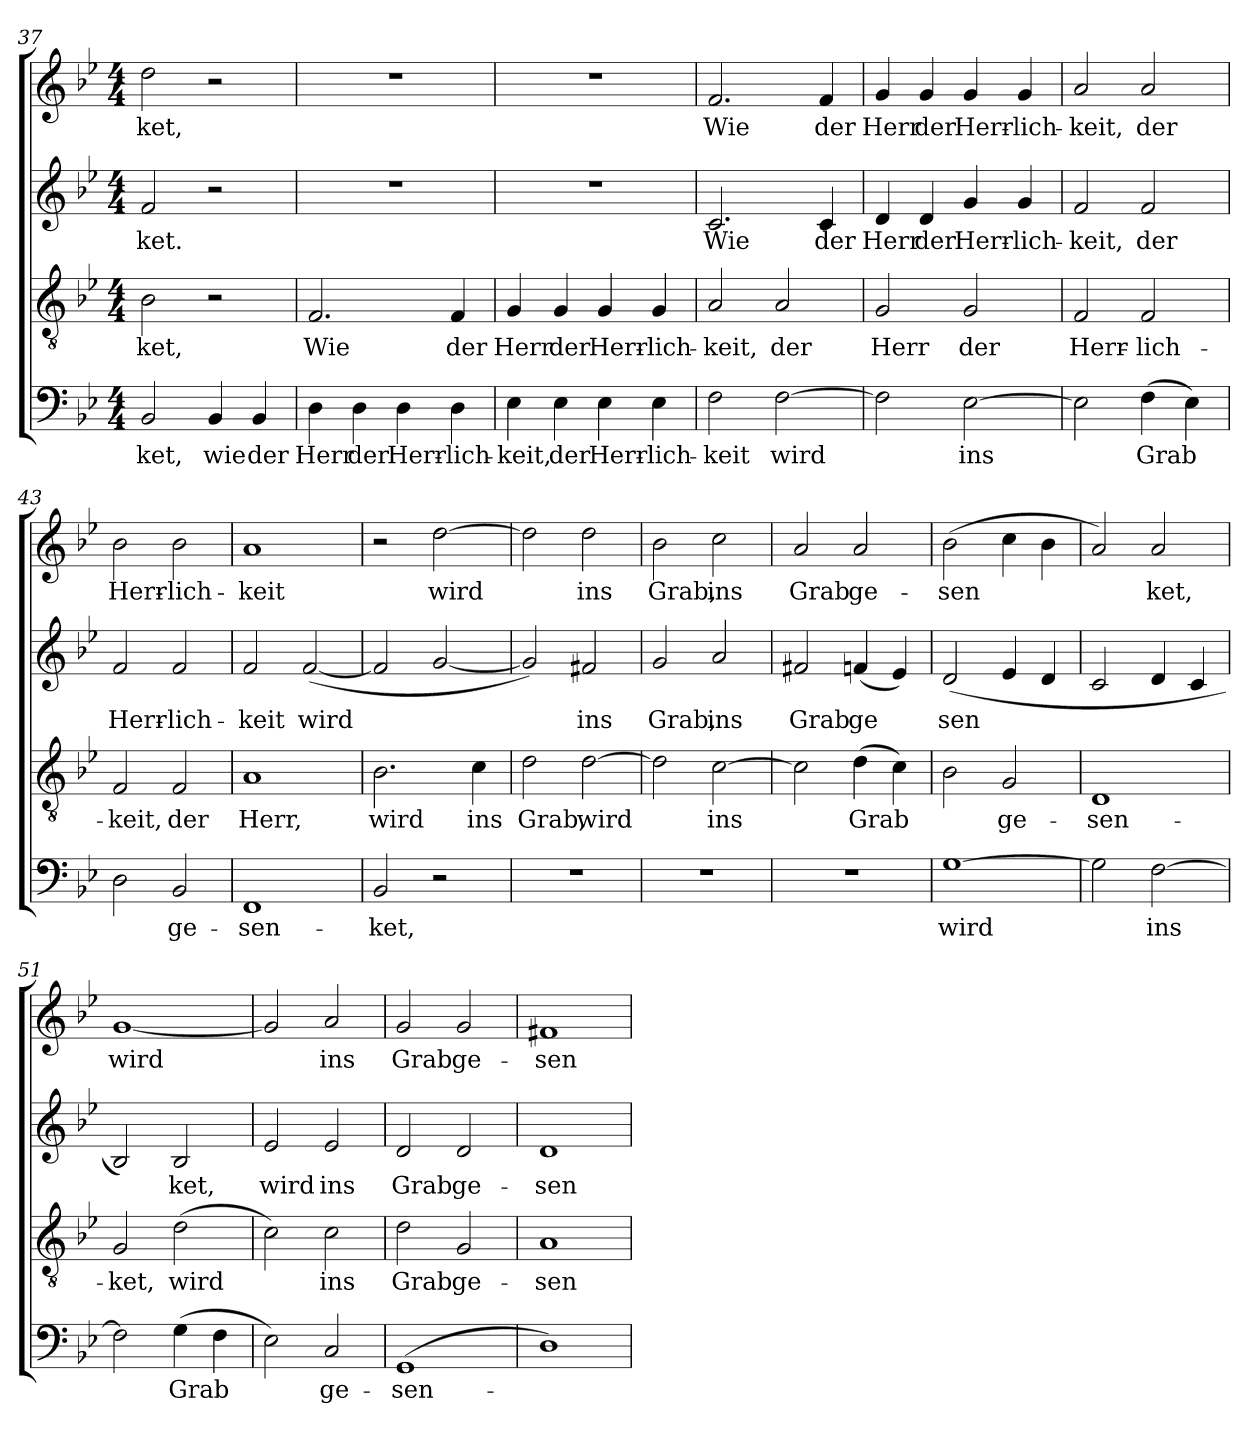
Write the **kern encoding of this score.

**kern	**text	**kern	**text	**kern	**text	**kern	**text
*part4	*part4	*part3	*part3	*part2	*part2	*part1	*part1
*staff4	*staff4	*staff3	*staff3	*staff2	*staff2	*staff1	*staff1
*clefF4	*	*clefGv2	*	*clefG2	*	*clefG2	*
*k[b-e-]	*	*k[b-e-]	*	*k[b-e-]	*	*k[b-e-]	*
*B-:	*	*B-:	*	*B-:	*	*B-:	*
*M4/4	*	*M4/4	*	*M4/4	*	*M4/4	*
=37	=37	=37	=37	=37	=37	=37	=37
!	!LO:LY:b	!	!LO:LY:b	!	!LO:LY:b	!	!LO:LY:b
2BB-/	-ket,	2B-\	-ket,	2f/	ket.	2dd\	-ket,
!	!LO:LY:b	!	!	!	!	!	!
4BB-/	wie	2r	.	2r	.	2r	.
!	!LO:LY:b	!	!	!	!	!	!
4BB-/	der	.	.	.	.	.	.
!!LO:PB:g=z
=38	=38	=38	=38	=38	=38	=38	=38
!	!LO:LY:b	!	!LO:LY:b	!	!	!	!
4D\	Herr	2.F/	Wie	1r	.	1r	.
!	!LO:LY:b	!	!	!	!	!	!
4D\	der	.	.	.	.	.	.
!	!LO:LY:b	!	!	!	!	!	!
4D\	Herr-	.	.	.	.	.	.
!	!LO:LY:b	!	!LO:LY:b	!	!	!	!
4D\	-lich-	4F/	der	.	.	.	.
=39	=39	=39	=39	=39	=39	=39	=39
!	!LO:LY:b	!	!LO:LY:b	!	!	!	!
4E-\	-keit,	4G/	Herr	1r	.	1r	.
!	!LO:LY:b	!	!LO:LY:b	!	!	!	!
4E-\	der	4G/	der	.	.	.	.
!	!LO:LY:b	!	!LO:LY:b	!	!	!	!
4E-\	Herr-	4G/	Herr-	.	.	.	.
!	!LO:LY:b	!	!LO:LY:b	!	!	!	!
4E-\	-lich-	4G/	-lich-	.	.	.	.
=40	=40	=40	=40	=40	=40	=40	=40
!	!LO:LY:b	!	!LO:LY:b	!	!LO:LY:b	!	!LO:LY:b
2F\	-keit	2A/	-keit,	2.c/	Wie	2.f/	Wie
!	!LO:LY:b	!	!LO:LY:b	!	!	!	!
[2F\	wird	2A/	der	.	.	.	.
!	!	!	!	!	!LO:LY:b	!	!LO:LY:b
.	.	.	.	4c/	der	4f/	der
=41	=41	=41	=41	=41	=41	=41	=41
!	!	!	!LO:LY:b	!	!LO:LY:b	!	!LO:LY:b
2F\]	.	2G/	Herr	4d/	Herr	4g/	Herr
!	!	!	!	!	!LO:LY:b	!	!LO:LY:b
.	.	.	.	4d/	der	4g/	der
!	!LO:LY:b	!	!LO:LY:b	!	!LO:LY:b	!	!LO:LY:b
[2E-\	ins	2G/	der	4g/	Herr-	4g/	Herr-
!	!	!	!	!	!LO:LY:b	!	!LO:LY:b
.	.	.	.	4g/	-lich-	4g/	-lich-
=42	=42	=42	=42	=42	=42	=42	=42
!	!	!	!LO:LY:b	!	!LO:LY:b	!	!LO:LY:b
2E-\]	.	2F/	Herr-	2f/	-keit,	2a/	-keit,
!	!LO:LY:b	!	!LO:LY:b	!	!LO:LY:b	!	!LO:LY:b
(>4F\	Grab	2F/	-lich-	2f/	der	2a/	der
4E-\)	.	.	.	.	.	.	.
!!LO:LB:g=z
=43	=43	=43	=43	=43	=43	=43	=43
!	!	!	!LO:LY:b	!	!LO:LY:b	!	!LO:LY:b
2D\	.	2F/	-keit,	2f/	Herr-	2b-\	Herr-
!	!LO:LY:b	!	!LO:LY:b	!	!LO:LY:b	!	!LO:LY:b
2BB-/	ge-	2F/	der	2f/	-lich-	2b-\	-lich-
=44	=44	=44	=44	=44	=44	=44	=44
!	!LO:LY:b	!	!LO:LY:b	!	!LO:LY:b	!	!LO:LY:b
1FF	-sen-	1A	Herr,	2f/	-keit	1a	-keit
!	!	!	!	!	!LO:LY:b	!	!
.	.	.	.	(<[2f/	wird	.	.
=45	=45	=45	=45	=45	=45	=45	=45
!	!LO:LY:b	!	!LO:LY:b	!	!	!	!
2BB-/	-ket,	2.B-\	wird	2f/]	.	2r	.
!	!	!	!	!	!	!	!LO:LY:b
2r	.	.	.	[2g/	.	[2dd\	wird
!	!	!	!LO:LY:b	!	!	!	!
.	.	4c\	ins	.	.	.	.
=46	=46	=46	=46	=46	=46	=46	=46
!	!	!	!LO:LY:b	!	!	!	!
1r	.	2d\	Grab,	2g/])	.	2dd\]	.
!	!	!	!LO:LY:b	!	!LO:LY:b	!	!LO:LY:b
.	.	[2d\	wird	2f#X/	ins	2dd\	ins
=47	=47	=47	=47	=47	=47	=47	=47
!	!	!	!	!	!LO:LY:b	!	!LO:LY:b
1r	.	2d\]	.	2g/	Grab,	2b-\	Grab,
!	!	!	!LO:LY:b	!	!LO:LY:b	!	!LO:LY:b
.	.	[2c\	ins	2a/	ins	2cc\	ins
=48	=48	=48	=48	=48	=48	=48	=48
!	!	!	!	!	!LO:LY:b	!	!LO:LY:b
1r	.	2c\]	.	2f#X/	Grab	2a/	Grab
!	!	!	!LO:LY:b	!	!LO:LY:b	!	!LO:LY:b
.	.	(>4d\	Grab	(<4fn/	ge	2a/	ge-
.	.	4c\)	.	4e-/)	.	.	.
!!LO:LB:g=z
=49	=49	=49	=49	=49	=49	=49	=49
!	!LO:LY:b	!	!	!	!LO:LY:b	!	!LO:LY:b
[1G	wird	2B-\	.	(<2d/	sen	(>2b-\	-sen
!	!	!	!LO:LY:b	!	!	!	!
.	.	2G/	ge-	4e-/	.	4cc\	.
.	.	.	.	4d/	.	4b-\	.
=50	=50	=50	=50	=50	=50	=50	=50
!	!	!	!LO:LY:b	!	!	!	!
2G\]	.	1D	-sen-	2c/	.	2a/)	.
!	!LO:LY:b	!	!	!	!	!	!LO:LY:b
[2F\	ins	.	.	4d/	.	2a/	ket,
.	.	.	.	4c/	.	.	.
=51	=51	=51	=51	=51	=51	=51	=51
!	!	!	!LO:LY:b	!	!	!	!LO:LY:b
2F\]	.	2G/	-ket,	2B-/)	.	[1g	wird
!	!LO:LY:b	!	!LO:LY:b	!	!LO:LY:b	!	!
(>4G\	Grab	(>2d\	wird	2B-/	ket,	.	.
4F\	.	.	.	.	.	.	.
=52	=52	=52	=52	=52	=52	=52	=52
!	!	!	!	!	!LO:LY:b	!	!
2E-\)	.	2c\)	.	2e-/	wird	2g/]	.
!	!LO:LY:b	!	!LO:LY:b	!	!LO:LY:b	!	!LO:LY:b
2C/	ge-	2c\	ins	2e-/	ins	2a/	ins
=53	=53	=53	=53	=53	=53	=53	=53
!	!LO:LY:b	!	!LO:LY:b	!	!LO:LY:b	!	!LO:LY:b
(>1GG	-sen-	2d\	Grab	2d/	Grab	2g/	Grab
!	!	!	!LO:LY:b	!	!LO:LY:b	!	!LO:LY:b
.	.	2G/	ge-	2d/	ge-	2g/	ge-
=54	=54	=54	=54	=54	=54	=54	=54
!	!	!	!LO:LY:b	!	!LO:LY:b	!	!LO:LY:b
1D)	.	1A	-sen-	1d	-sen-	1f#X	-sen-
=	=	=	=	=	=	=	=
*-	*-	*-	*-	*-	*-	*-	*-
